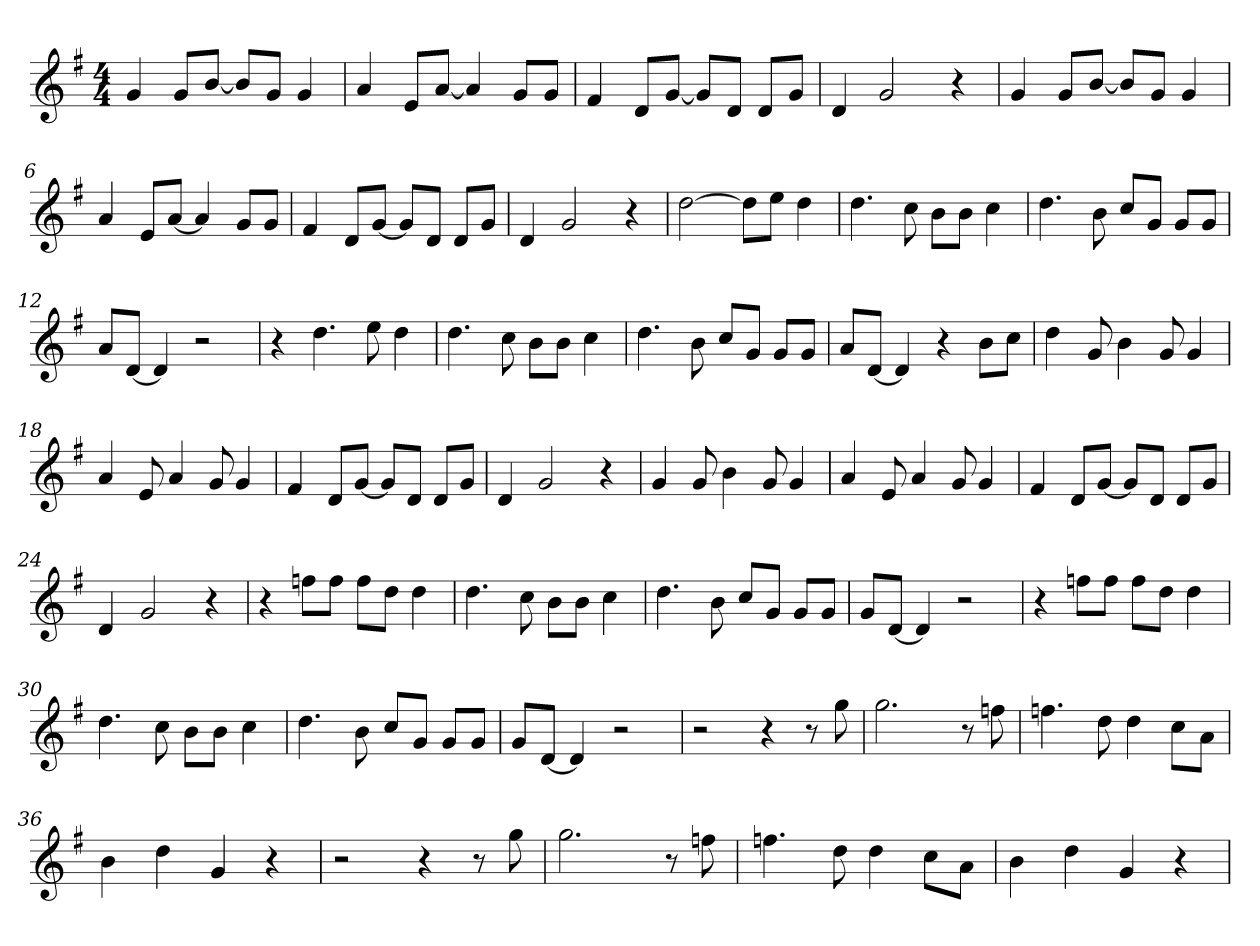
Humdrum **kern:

**kern
*part1
*staff1
*k[f#]
*M4/4
*MM126
=1
4g
8gL
[8bJ
8bL]
8gJ
4g
=2
4a
8eL
[8aJ
4a]
8gL
8gJ
=3
4f#
8dL
[8gJ
8gL]
8dJ
8dL
8gJ
=4
4d
2g
4r
=5
4g
8gL
[8bJ
8bL]
8gJ
4g
=6
4a
8eL
[8aJ
4a]
8gL
8gJ
=7
4f#
8dL
[8gJ
8gL]
8dJ
8dL
8gJ
=8
4d
2g
4r
=9
[2dd
8ddL]
8eeJ
4dd
=10
4.dd
8cc
8bL
8bJ
4cc
=11
4.dd
8b
8ccL
8gJ
8gL
8gJ
=12
8aL
[8dJ
4d]
2r
=13
4r
4.dd
8ee
4dd
=14
4.dd
8cc
8bL
8bJ
4cc
=15
4.dd
8b
8ccL
8gJ
8gL
8gJ
=16
8aL
[8dJ
4d]
4r
8bL
8ccJ
=17
4dd
8g
4b
8g
4g
=18
4a
8e
4a
8g
4g
=19
4f#
8dL
[8gJ
8gL]
8dJ
8dL
8gJ
=20
4d
2g
4r
=21
4g
8g
4b
8g
4g
=22
4a
8e
4a
8g
4g
=23
4f#
8dL
[8gJ
8gL]
8dJ
8dL
8gJ
=24
4d
2g
4r
=25
4r
8ffnL
8ffJ
8ffL
8ddJ
4dd
=26
4.dd
8cc
8bL
8bJ
4cc
=27
4.dd
8b
8ccL
8gJ
8gL
8gJ
=28
8gL
[8dJ
4d]
2r
=29
4r
8ffnL
8ffJ
8ffL
8ddJ
4dd
=30
4.dd
8cc
8bL
8bJ
4cc
=31
4.dd
8b
8ccL
8gJ
8gL
8gJ
=32
8gL
[8dJ
4d]
2r
=33
2r
4r
8r
8gg
=34
2.gg
8r
8ffn
=35
4.ffn
8dd
4dd
8ccL
8aJ
=36
4b
4dd
4g
4r
=37
2r
4r
8r
8gg
=38
2.gg
8r
8ffn
=39
4.ffn
8dd
4dd
8ccL
8aJ
=40
4b
4dd
4g
4r
=
*-
